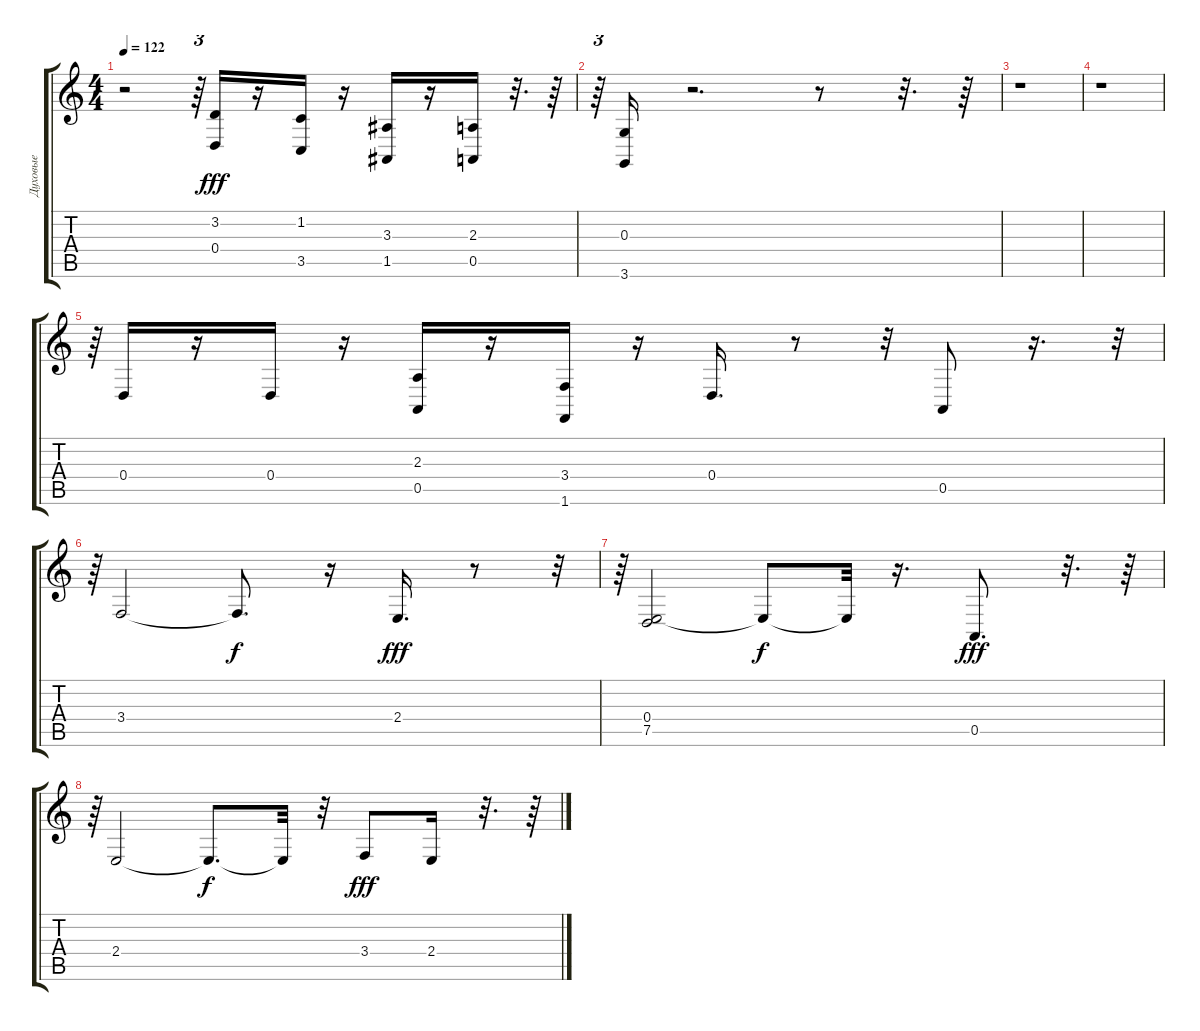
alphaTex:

\track ("Духовые" "Духовые") {instrument trombone}
\staff {score tabs}
\tuning (E4 B3 G3 D3 A2 E2) {hide}
\ts (4 4)
\tempo 122
\clef g2
\ks c
r.2{dy fff} r.64{tu (3 2)} (3.2 0.4).16 r.16 (1.2 3.5).16 r.16 (3.3 1.5).16 r.16 (2.3 0.5).16 r.32{d} r.64 |
r.64{tu (3 2)} (0.3 3.6).16 r.2{d} r.8 r.32{d} r.64 |
r.1 |
r.1 |
r.64{tu (3 2)} 0.4.16 r.16 0.4.16 r.16 (2.3 0.5).16 r.16 (3.4 1.6).16 r.16 0.4.16{d} r.8 r.32 0.5.8 r.16{d} r.32{tu (3 2)} |
r.64{tu (3 2)} 3.4.2 3.4{t}.8{d dy f} r.16 2.4.16{d dy fff} r.8 r.32{tu (3 2)} |
r.64{tu (3 2)} (0.4 7.5).2 7.5{t}.8{dy f} 7.5{t}.32 r.16{d} 0.5.8{d dy fff} r.32{d} r.64 |
r.64{tu (3 2)} 2.4.2 2.4{t}.8{d dy f} 2.4{t}.32 r.32 3.4.8{dy fff} 2.4.16 r.32{d} r.64
